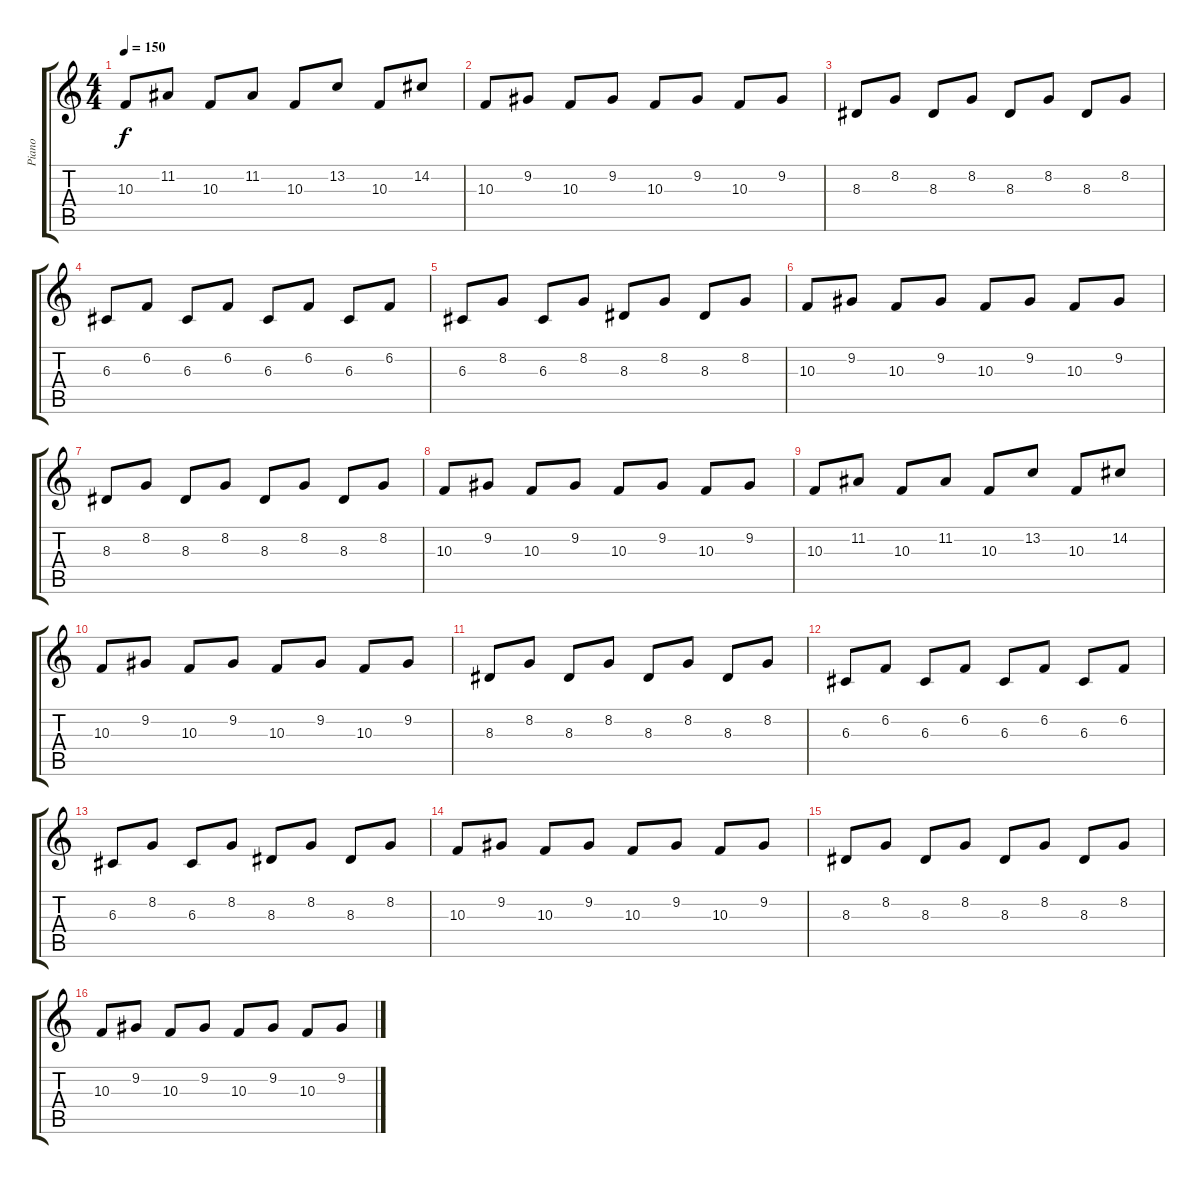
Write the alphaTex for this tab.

\track ("Piano" "Piano") {instrument honkytonkpiano}
\staff {score tabs}
\tuning (E4 B3 G3 D3 A2 E2) {hide}
\ts (4 4)
\tempo 150
\clef g2
\ks c
10.3.8{dy f} 11.2.8 10.3.8 11.2.8 10.3.8 13.2.8 10.3.8 14.2.8 |
10.3.8 9.2.8 10.3.8 9.2.8 10.3.8 9.2.8 10.3.8 9.2.8 |
8.3.8 8.2.8 8.3.8 8.2.8 8.3.8 8.2.8 8.3.8 8.2.8 |
6.3.8 6.2.8 6.3.8 6.2.8 6.3.8 6.2.8 6.3.8 6.2.8 |
6.3.8 8.2.8 6.3.8 8.2.8 8.3.8 8.2.8 8.3.8 8.2.8 |
10.3.8 9.2.8 10.3.8 9.2.8 10.3.8 9.2.8 10.3.8 9.2.8 |
8.3.8 8.2.8 8.3.8 8.2.8 8.3.8 8.2.8 8.3.8 8.2.8 |
10.3.8 9.2.8 10.3.8 9.2.8 10.3.8 9.2.8 10.3.8 9.2.8 |
10.3.8 11.2.8 10.3.8 11.2.8 10.3.8 13.2.8 10.3.8 14.2.8 |
10.3.8 9.2.8 10.3.8 9.2.8 10.3.8 9.2.8 10.3.8 9.2.8 |
8.3.8 8.2.8 8.3.8 8.2.8 8.3.8 8.2.8 8.3.8 8.2.8 |
6.3.8 6.2.8 6.3.8 6.2.8 6.3.8 6.2.8 6.3.8 6.2.8 |
6.3.8 8.2.8 6.3.8 8.2.8 8.3.8 8.2.8 8.3.8 8.2.8 |
10.3.8 9.2.8 10.3.8 9.2.8 10.3.8 9.2.8 10.3.8 9.2.8 |
8.3.8 8.2.8 8.3.8 8.2.8 8.3.8 8.2.8 8.3.8 8.2.8 |
10.3.8 9.2.8 10.3.8 9.2.8 10.3.8 9.2.8 10.3.8 9.2.8
